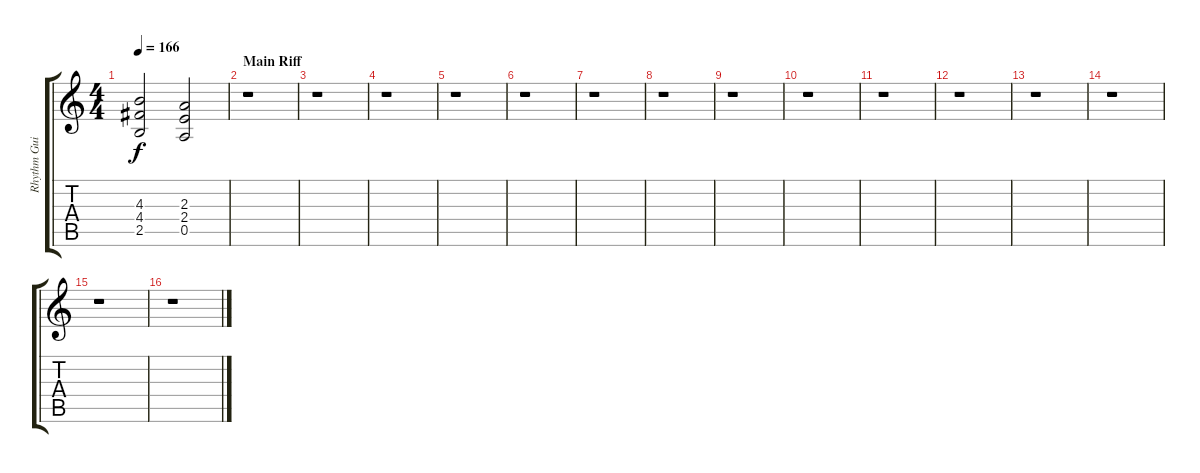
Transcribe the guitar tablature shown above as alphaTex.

\track ("Rhythm Guitar II" "Rhythm Gui") {instrument distortionguitar}
\staff {score tabs}
\tuning (E4 B3 G3 D3 A2 E2) {hide}
\ts (4 4)
\tempo 166
\clef g2
\ks c
(4.3 4.4 2.5).2{dy f} (2.3 2.4 0.5).2 |
\section ("" "Main Riff")
r.1 |
r.1 |
r.1 |
r.1 |
r.1 |
r.1 |
r.1 |
r.1 |
r.1 |
r.1 |
r.1 |
r.1 |
r.1 |
r.1 |
r.1
